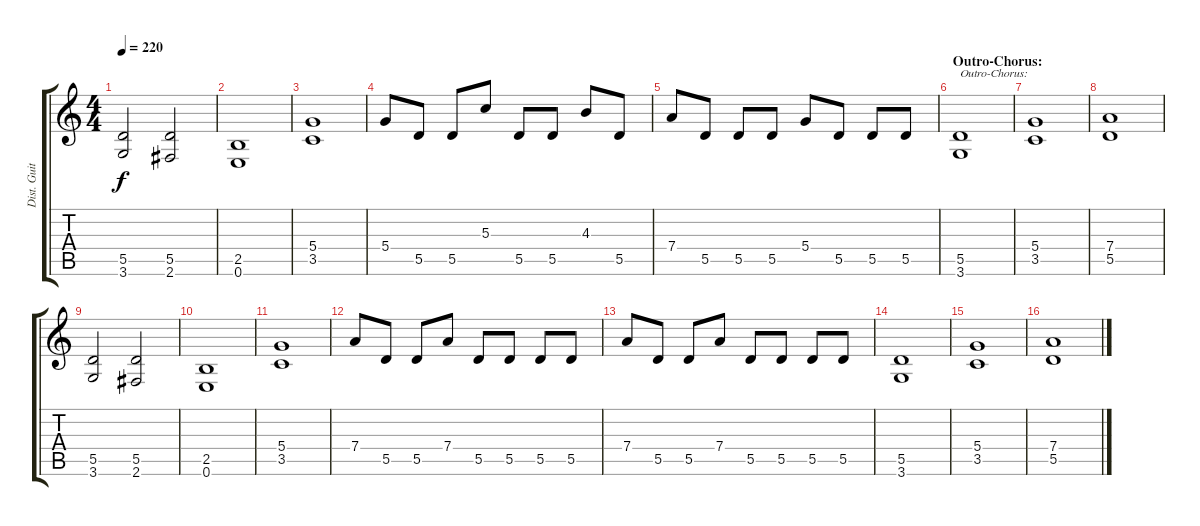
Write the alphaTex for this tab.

\track ("Dist. Guitarzz 1" "Dist. Guit") {instrument distortionguitar}
\staff {score tabs}
\tuning (E4 B3 G3 D3 A2 E2) {hide}
\ts (4 4)
\tempo 220
\clef g2
\ks c
(5.5 3.6).2{dy f} (5.5 2.6).2 |
(2.5 0.6).1 |
(5.4 3.5).1 |
5.4.8 5.5.8 5.5.8 5.3.8 5.5.8 5.5.8 4.3.8 5.5.8 |
7.4.8 5.5.8 5.5.8 5.5.8 5.4.8 5.5.8 5.5.8 5.5.8 |
\section ("" "Outro-Chorus:")
(5.5 3.6).1{txt "Outro-Chorus:"} |
(5.4 3.5).1 |
(7.4 5.5).1 |
(5.5 3.6).2 (5.5 2.6).2 |
(2.5 0.6).1 |
(5.4 3.5).1 |
7.4.8 5.5.8 5.5.8 7.4.8 5.5.8 5.5.8 5.5.8 5.5.8 |
7.4.8 5.5.8 5.5.8 7.4.8 5.5.8 5.5.8 5.5.8 5.5.8 |
(5.5 3.6).1 |
(5.4 3.5).1 |
(7.4 5.5).1
